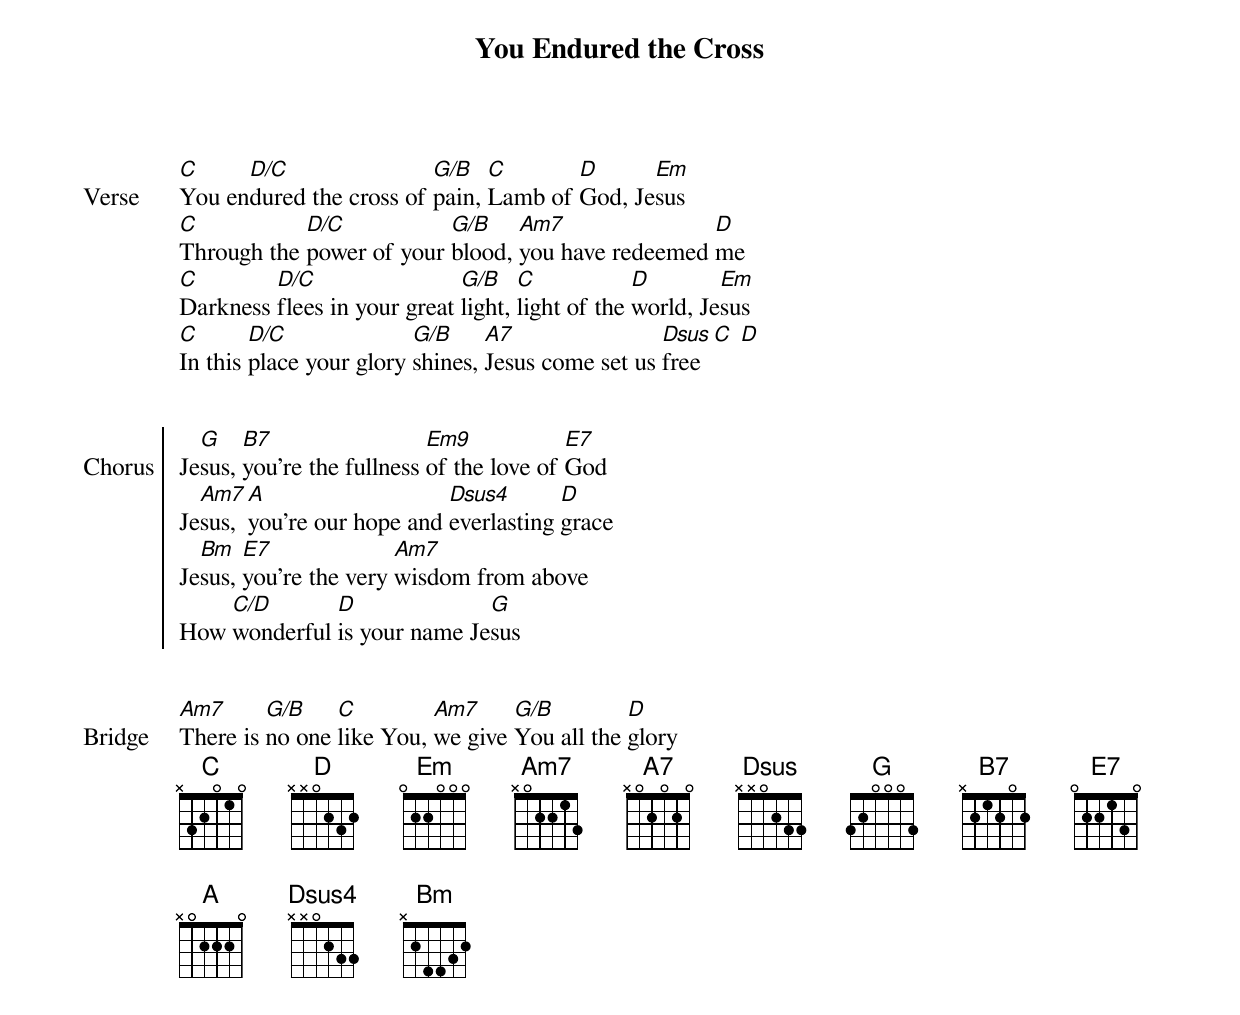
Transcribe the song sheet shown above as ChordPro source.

{title: You Endured the Cross}
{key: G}
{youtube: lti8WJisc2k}
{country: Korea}
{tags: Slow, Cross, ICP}

{start_of_verse: Verse}
[C]You en[D/C]dured the cross of [G/B]pain, [C]Lamb of [D]God, Je[Em]sus
[C]Through the [D/C]power of your [G/B]blood, [Am7]you have redeemed [D]me
[C]Darkness [D/C]flees in your great [G/B]light, [C]light of the [D]world, Je[Em]sus
[C]In this [D/C]place your glory [G/B]shines, [A7]Jesus come set us [Dsus]free [C] [D]

{end_of_verse}

{start_of_chorus: Chorus}
Je[G]sus, [B7]you’re the fullness [Em9]of the love of [E7]God
Je[Am7]sus, [A]you’re our hope and [Dsus4]everlasting [D]grace
Je[Bm]sus, [E7]you’re the very [Am7]wisdom from above
How [C/D]wonderful [D]is your name Je[G]sus

{end_of_chorus}

{start_of_bridge: Bridge}
[Am7]There is [G/B]no one [C]like You, [Am7]we give [G/B]You all the [D]glory
{end_of_bridge}
